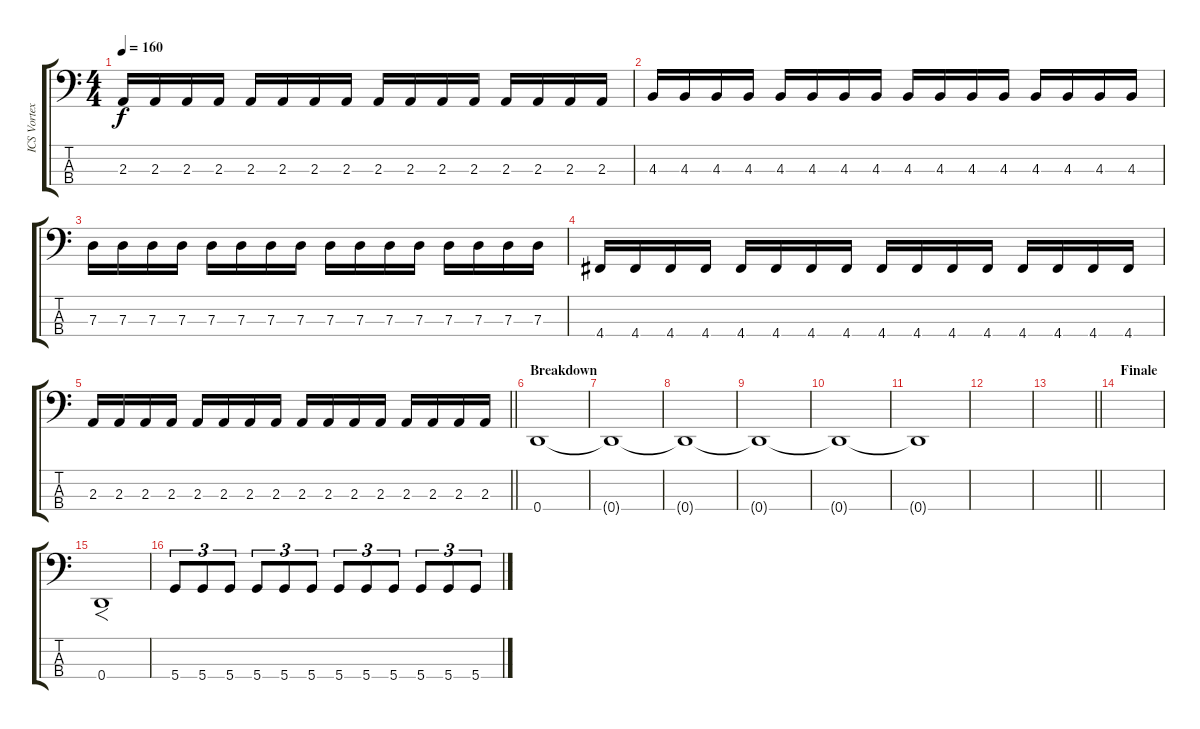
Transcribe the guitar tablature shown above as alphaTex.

\track ("ICS Vortex - Bass" "ICS Vortex") {instrument electricbassfinger}
\staff {score tabs}
\tuning (F2 C2 G1 D1) {hide}
\ts (4 4)
\tempo 160
\clef f4
\ks c
2.3.16{dy f} 2.3.16 2.3.16 2.3.16 2.3.16 2.3.16 2.3.16 2.3.16 2.3.16 2.3.16 2.3.16 2.3.16 2.3.16 2.3.16 2.3.16 2.3.16 |
4.3.16 4.3.16 4.3.16 4.3.16 4.3.16 4.3.16 4.3.16 4.3.16 4.3.16 4.3.16 4.3.16 4.3.16 4.3.16 4.3.16 4.3.16 4.3.16 |
7.3.16 7.3.16 7.3.16 7.3.16 7.3.16 7.3.16 7.3.16 7.3.16 7.3.16 7.3.16 7.3.16 7.3.16 7.3.16 7.3.16 7.3.16 7.3.16 |
4.4.16 4.4.16 4.4.16 4.4.16 4.4.16 4.4.16 4.4.16 4.4.16 4.4.16 4.4.16 4.4.16 4.4.16 4.4.16 4.4.16 4.4.16 4.4.16 |
\barLineRight lightlight
2.3.16 2.3.16 2.3.16 2.3.16 2.3.16 2.3.16 2.3.16 2.3.16 2.3.16 2.3.16 2.3.16 2.3.16 2.3.16 2.3.16 2.3.16 2.3.16 |
\section ("" "Breakdown")
0.4.1 |
0.4{t}.1 |
0.4{t}.1 |
0.4{t}.1 |
0.4{t}.1 |
0.4{t}.1 |
|
\barLineRight lightlight
|
\section ("" "Finale")
|
0.4.1{f} |
5.4.8{tu (3 2)} 5.4.8{tu (3 2)} 5.4.8{tu (3 2)} 5.4.8{tu (3 2)} 5.4.8{tu (3 2)} 5.4.8{tu (3 2)} 5.4.8{tu (3 2)} 5.4.8{tu (3 2)} 5.4.8{tu (3 2)} 5.4.8{tu (3 2)} 5.4.8{tu (3 2)} 5.4.8{tu (3 2)}
